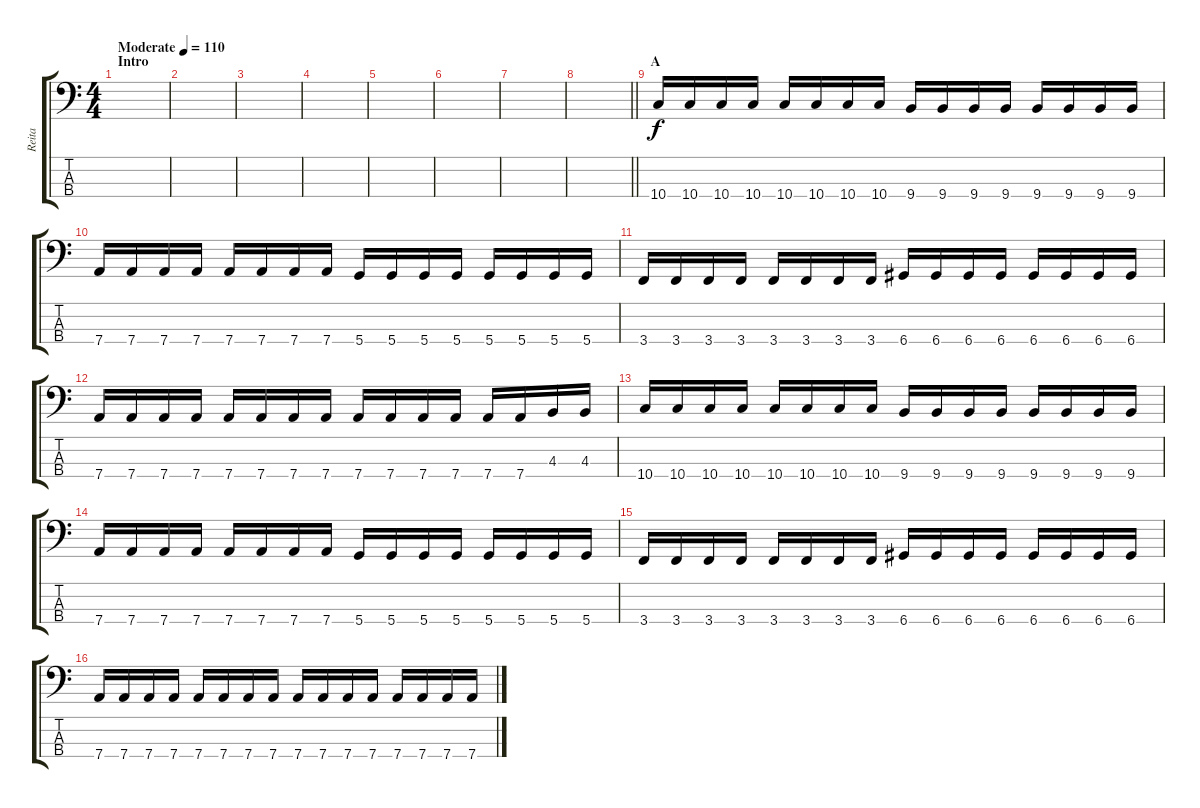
\track ("Reita" "Reita") {instrument electricbasspick}
\staff {score tabs}
\tuning (F2 C2 G1 D1) {hide}
\ts (4 4)
\section ("" "Intro")
\tempo (110 "Moderate")
\clef f4
\ks c
|
|
|
|
|
|
|
\barLineRight lightlight
|
\section ("" "A")
10.4.16 10.4.16 10.4.16 10.4.16 10.4.16 10.4.16 10.4.16 10.4.16 9.4.16 9.4.16 9.4.16 9.4.16 9.4.16 9.4.16 9.4.16 9.4.16 |
7.4.16 7.4.16 7.4.16 7.4.16 7.4.16 7.4.16 7.4.16 7.4.16 5.4.16 5.4.16 5.4.16 5.4.16 5.4.16 5.4.16 5.4.16 5.4.16 |
3.4.16 3.4.16 3.4.16 3.4.16 3.4.16 3.4.16 3.4.16 3.4.16 6.4.16 6.4.16 6.4.16 6.4.16 6.4.16 6.4.16 6.4.16 6.4.16 |
7.4.16 7.4.16 7.4.16 7.4.16 7.4.16 7.4.16 7.4.16 7.4.16 7.4.16 7.4.16 7.4.16 7.4.16 7.4.16 7.4.16 4.3.16 4.3.16 |
10.4.16 10.4.16 10.4.16 10.4.16 10.4.16 10.4.16 10.4.16 10.4.16 9.4.16 9.4.16 9.4.16 9.4.16 9.4.16 9.4.16 9.4.16 9.4.16 |
7.4.16 7.4.16 7.4.16 7.4.16 7.4.16 7.4.16 7.4.16 7.4.16 5.4.16 5.4.16 5.4.16 5.4.16 5.4.16 5.4.16 5.4.16 5.4.16 |
3.4.16 3.4.16 3.4.16 3.4.16 3.4.16 3.4.16 3.4.16 3.4.16 6.4.16 6.4.16 6.4.16 6.4.16 6.4.16 6.4.16 6.4.16 6.4.16 |
7.4.16 7.4.16 7.4.16 7.4.16 7.4.16 7.4.16 7.4.16 7.4.16 7.4.16 7.4.16 7.4.16 7.4.16 7.4.16 7.4.16 7.4.16 7.4.16
